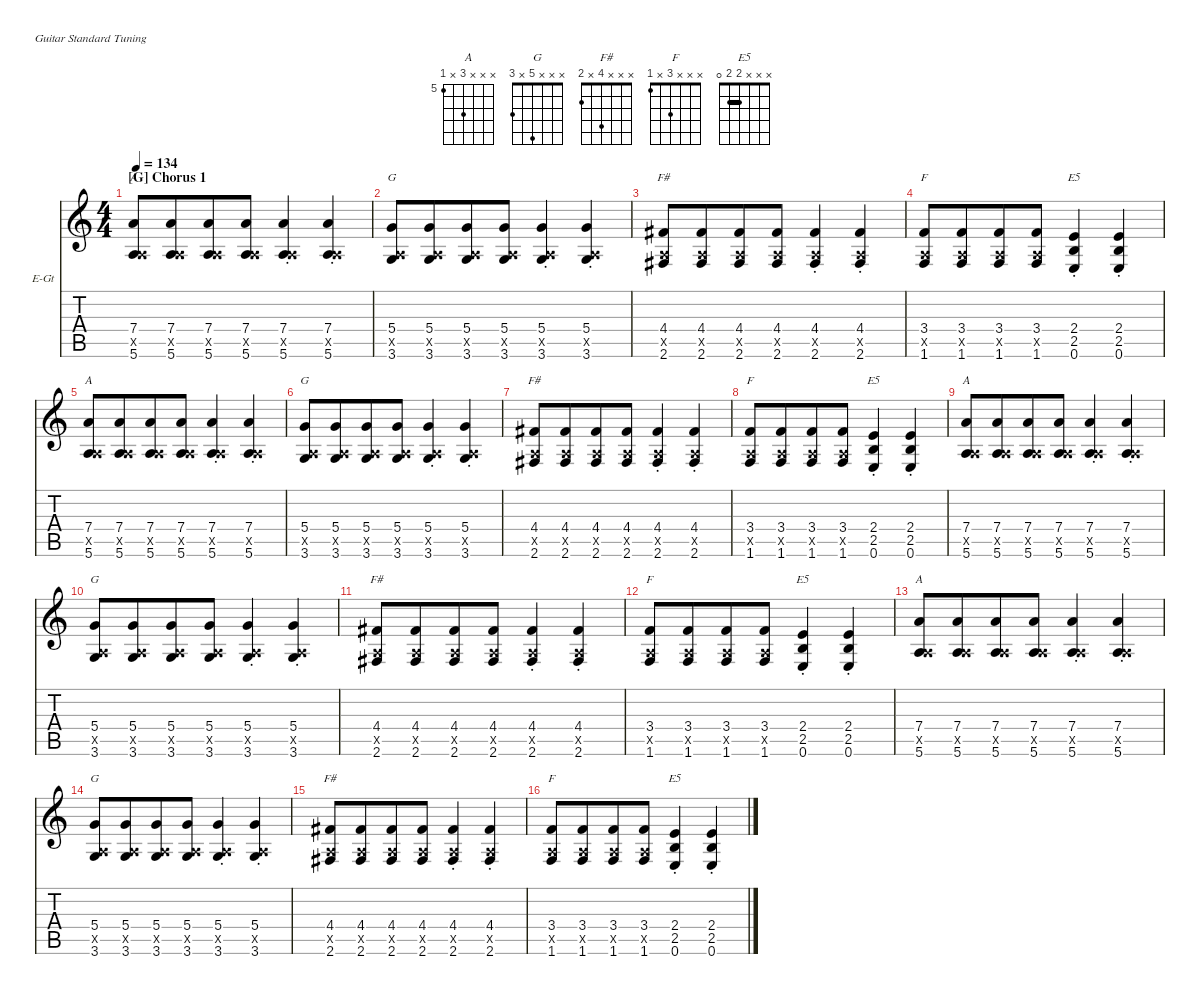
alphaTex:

\hideDynamics
\bracketExtendMode nobrackets
\firstSystemTrackNameOrientation horizontal
\otherSystemsTrackNameOrientation horizontal
\track ("E.Guitar" "E-Gt") {multiBarRest instrument distortionguitar}
\staff {score tabs}
\tuning (E4 B3 G3 D3 A2 E2)
\chord ("A" x x x 7 x 5) {firstfret 5}
\chord ("G" x x x 5 x 3)
\chord ("F#" x x x 4 x 2)
\chord ("F" x x x 3 x 1)
\chord ("E5" x x x 2 2 0) {barre 2}
\ts (4 4)
\section ("G" "Chorus 1")
\tempo 134
\clef g2
\ks aminor
(5.6 7.4 0.5{x}).8{ch "A" dy f beam merge} (5.6 7.4 0.5{x}).8{beam merge} (5.6 7.4 0.5{x}).8{beam merge} (5.6 7.4 0.5{x}).8 (5.6{st} 7.4{st} 0.5{st x}).4 (5.6{st} 7.4{st} 0.5{st x}).4 |
(3.6 5.4 0.5{x}).8{ch "G" beam merge} (3.6 5.4 0.5{x}).8{beam merge} (3.6 5.4 0.5{x}).8{beam merge} (3.6 5.4 0.5{x}).8 (3.6{st} 5.4{st} 0.5{st x}).4 (3.6{st} 5.4{st} 0.5{st x}).4 |
(2.6 4.4 0.5{x}).8{ch "F#" beam merge} (2.6 4.4 0.5{x}).8{beam merge} (2.6 4.4 0.5{x}).8{beam merge} (2.6 4.4 0.5{x}).8 (2.6{st} 4.4{st} 0.5{st x}).4 (2.6{st} 4.4{st} 0.5{st x}).4 |
(1.6 3.4 0.5{x}).8{ch "F" beam merge} (1.6 3.4 0.5{x}).8{beam merge} (1.6 3.4 0.5{x}).8{beam merge} (1.6 3.4 0.5{x}).8 (0.6{st} 2.4{st} 2.5{st}).4{ch "E5"} (0.6{st} 2.4{st} 2.5{st}).4 |
(5.6 7.4 0.5{x}).8{ch "A" beam merge} (5.6 7.4 0.5{x}).8{beam merge} (5.6 7.4 0.5{x}).8{beam merge} (5.6 7.4 0.5{x}).8 (5.6{st} 7.4{st} 0.5{st x}).4 (5.6{st} 7.4{st} 0.5{st x}).4 |
(3.6 5.4 0.5{x}).8{ch "G" beam merge} (3.6 5.4 0.5{x}).8{beam merge} (3.6 5.4 0.5{x}).8{beam merge} (3.6 5.4 0.5{x}).8 (3.6{st} 5.4{st} 0.5{st x}).4 (3.6{st} 5.4{st} 0.5{st x}).4 |
(2.6 4.4 0.5{x}).8{ch "F#" beam merge} (2.6 4.4 0.5{x}).8{beam merge} (2.6 4.4 0.5{x}).8{beam merge} (2.6 4.4 0.5{x}).8 (2.6{st} 4.4{st} 0.5{st x}).4 (2.6{st} 4.4{st} 0.5{st x}).4 |
(1.6 3.4 0.5{x}).8{ch "F" beam merge} (1.6 3.4 0.5{x}).8{beam merge} (1.6 3.4 0.5{x}).8{beam merge} (1.6 3.4 0.5{x}).8 (0.6{st} 2.4{st} 2.5{st}).4{ch "E5"} (0.6{st} 2.4{st} 2.5{st}).4 |
(5.6 7.4 0.5{x}).8{ch "A" beam merge} (5.6 7.4 0.5{x}).8{beam merge} (5.6 7.4 0.5{x}).8{beam merge} (5.6 7.4 0.5{x}).8 (5.6{st} 7.4{st} 0.5{st x}).4 (5.6{st} 7.4{st} 0.5{st x}).4 |
(3.6 5.4 0.5{x}).8{ch "G" beam merge} (3.6 5.4 0.5{x}).8{beam merge} (3.6 5.4 0.5{x}).8{beam merge} (3.6 5.4 0.5{x}).8 (3.6{st} 5.4{st} 0.5{st x}).4 (3.6{st} 5.4{st} 0.5{st x}).4 |
(2.6 4.4 0.5{x}).8{ch "F#" beam merge} (2.6 4.4 0.5{x}).8{beam merge} (2.6 4.4 0.5{x}).8{beam merge} (2.6 4.4 0.5{x}).8 (2.6{st} 4.4{st} 0.5{st x}).4 (2.6{st} 4.4{st} 0.5{st x}).4 |
(1.6 3.4 0.5{x}).8{ch "F" beam merge} (1.6 3.4 0.5{x}).8{beam merge} (1.6 3.4 0.5{x}).8{beam merge} (1.6 3.4 0.5{x}).8 (0.6{st} 2.4{st} 2.5{st}).4{ch "E5"} (0.6{st} 2.4{st} 2.5{st}).4 |
(5.6 7.4 0.5{x}).8{ch "A" beam merge} (5.6 7.4 0.5{x}).8{beam merge} (5.6 7.4 0.5{x}).8{beam merge} (5.6 7.4 0.5{x}).8 (5.6{st} 7.4{st} 0.5{st x}).4 (5.6{st} 7.4{st} 0.5{st x}).4 |
(3.6 5.4 0.5{x}).8{ch "G" beam merge} (3.6 5.4 0.5{x}).8{beam merge} (3.6 5.4 0.5{x}).8{beam merge} (3.6 5.4 0.5{x}).8 (3.6{st} 5.4{st} 0.5{st x}).4 (3.6{st} 5.4{st} 0.5{st x}).4 |
(2.6 4.4 0.5{x}).8{ch "F#" beam merge} (2.6 4.4 0.5{x}).8{beam merge} (2.6 4.4 0.5{x}).8{beam merge} (2.6 4.4 0.5{x}).8 (2.6{st} 4.4{st} 0.5{st x}).4 (2.6{st} 4.4{st} 0.5{st x}).4 |
(1.6 3.4 0.5{x}).8{ch "F" beam merge} (1.6 3.4 0.5{x}).8{beam merge} (1.6 3.4 0.5{x}).8{beam merge} (1.6 3.4 0.5{x}).8 (0.6{st} 2.4{st} 2.5{st}).4{ch "E5"} (0.6{st} 2.4{st} 2.5{st}).4
